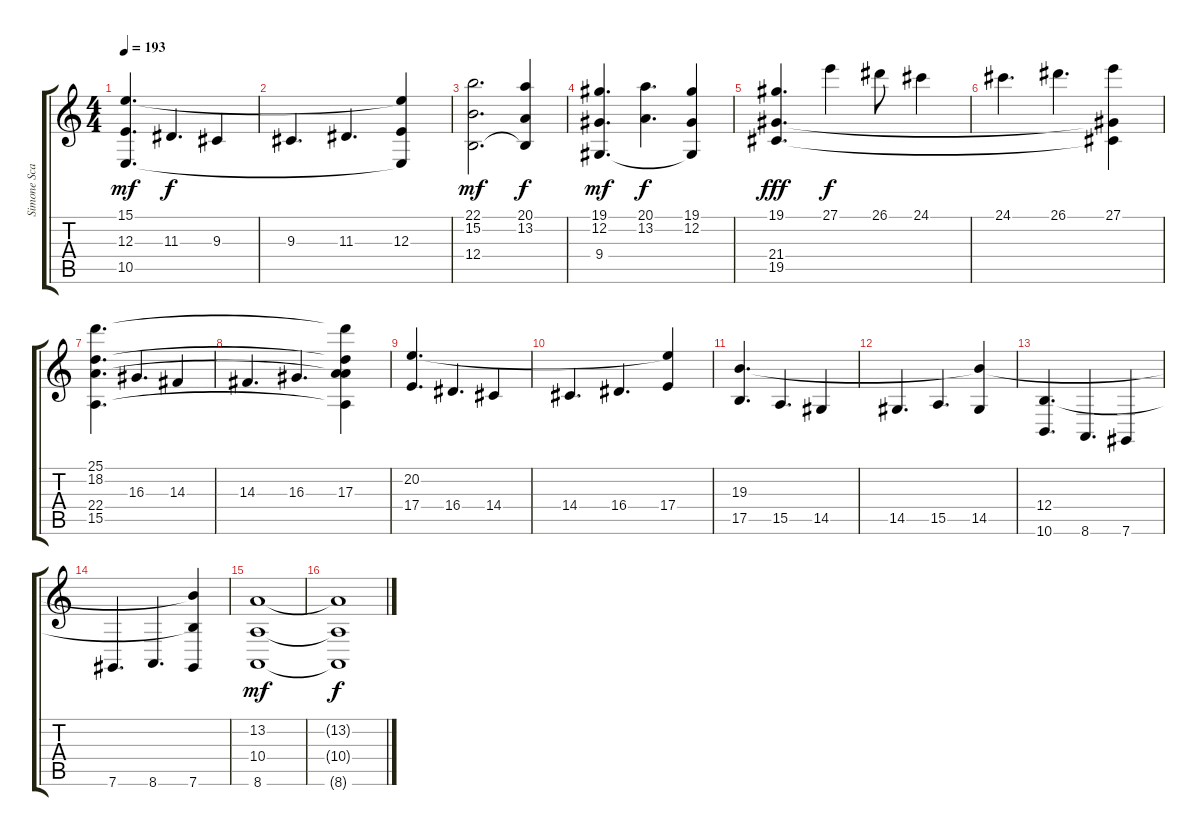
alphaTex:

\track ("Simone Scazzocchio (Synth)" "Simone Sca") {instrument stringensemble1}
\staff {score tabs}
\tuning (Db4 Ab3 E3 B2 Gb2 Db2) {hide}
\ts (4 4)
\tempo 193
\clef g2
\ks c
(15.1 12.3 10.5).4{d dy mf} 11.3.4{d dy f} 9.3.4 |
9.3.4{d} 11.3.4{d} (15.1{t} 12.3 10.5{t}).4 |
(22.1 15.2 12.4).2{d dy mf} (20.1 13.2 12.4{t}).4{dy f} |
(19.1 12.2 9.4).4{d dy mf} (20.1 13.2).4{d dy f} (19.1 12.2 9.4{t}).4 |
(19.1 21.4 19.5).4{d dy fff} 27.1.4{dy f} 26.1.8 24.1.4 |
24.1.4{d} 26.1.4{d} (27.1 21.4{t} 19.5{t}).4 |
(25.1 18.2 22.4 15.5).4{d} 16.3.4{d} 14.3.4 |
14.3.4{d} 16.3.4{d} (25.1{t} 18.2{t} 17.3 22.4{t} 15.5{t}).4 |
(20.2 17.4).4{d} 16.4.4{d} 14.4.4 |
14.4.4{d} 16.4.4{d} (20.2{t} 17.4).4 |
(19.3 17.5).4{d} 15.5.4{d} 14.5.4 |
14.5.4{d} 15.5.4{d} (19.3{t} 14.5).4 |
(12.4 10.6).4{d} 8.6.4{d} 7.6.4 |
7.6.4{d} 8.6.4{d} (19.3{t} 12.4{t} 7.6).4 |
(13.2 10.4 8.6).1{dy mf} |
(13.2{t} 10.4{t} 8.6{t}).1{dy f}
